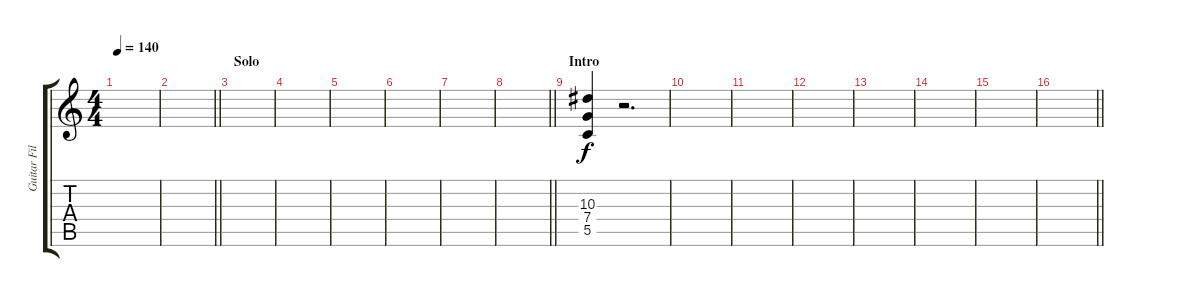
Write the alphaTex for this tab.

\track ("Guitar Fills" "Guitar Fil") {instrument distortionguitar}
\staff {score tabs}
\tuning (D4 A3 F3 C3 G2 D2) {hide}
\ts (4 4)
\tempo 140
\clef g2
\ks c
|
\barLineRight lightlight
|
\section ("" "Solo")
|
|
|
|
|
\barLineRight lightlight
|
\section ("" "Intro")
(10.3 7.4 5.5).4 r.2{d} |
|
|
|
|
|
|
\barLineRight lightlight
